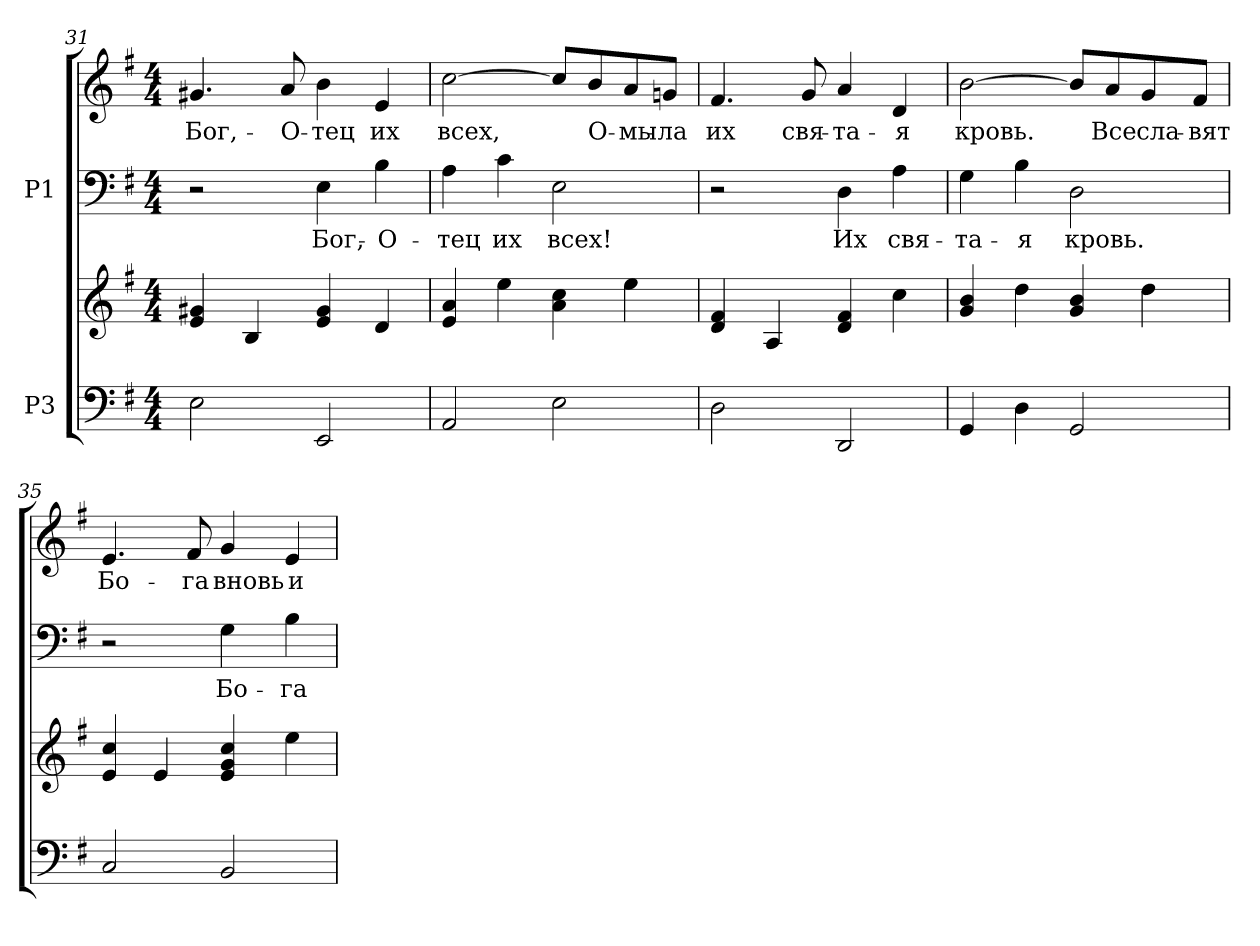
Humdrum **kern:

**kern	**kern	**kern	**text	**kern	**text
*part2	*part2	*part1	*part1	*part1	*part1
*staff4	*staff3	*staff2	*staff2	*staff1	*staff1
*I"P3	*	*I"P1	*	*	*
!!LO:PB:g=z
*clefF4	*clefG2	*clefF4	*	*clefG2	*
*k[f#]	*k[f#]	*k[f#]	*	*k[f#]	*
*e:	*e:	*e:	*	*e:	*
*M4/4	*M4/4	*M4/4	*	*M4/4	*
=31	=31	=31	=31	=31	=31
!	!	!	!	!	!LO:LY:b:color=#000000
2Ei\	4ei/ 4g#Xi	2r	.	4.g#Xi/	Бог,-
.	4Bi/	.	.	.	.
!	!	!	!	!	!LO:LY:b:color=#000000
.	.	.	.	8ai/	-О-
!	!	!	!LO:LY:a:color=#000000	!	!
!	!	!	!	!	!LO:LY:b:color=#000000
2EEi/	4ei/ 4g#i	4Ei\	Бог,-	4bi\	-тец
!	!	!	!LO:LY:a:color=#000000	!	!
!	!	!	!	!	!LO:LY:b:color=#000000
.	4di/	4Bi\	-О-	4ei/	их
=32	=32	=32	=32	=32	=32
!	!	!	!LO:LY:a:color=#000000	!	!
!	!	!	!	!	!LO:LY:b:color=#000000
2AAi/	4ei/ 4ai	4Ai\	-тец	[>2cci\	всех,
!	!	!	!LO:LY:a:color=#000000	!	!
.	4eei\	4ci\	их	.	.
!	!	!	!LO:LY:a:color=#000000	!	!
2Ei\	4ai\ 4cci	2Ei\	всех!	8cci/L]	.
!	!	!	!	!	!LO:LY:b:color=#000000
.	.	.	.	8bi/	О-
!	!	!	!	!	!LO:LY:b:color=#000000
.	4eei\	.	.	8ai/	-мы-
!	!	!	!	!	!LO:LY:b:color=#000000
.	.	.	.	8gni/J	-ла
=33	=33	=33	=33	=33	=33
!	!	!	!	!	!LO:LY:b:color=#000000
2Di\	4di/ 4f#i	2r	.	4.f#i/	их
.	4Ai/	.	.	.	.
!	!	!	!	!	!LO:LY:b:color=#000000
.	.	.	.	8gi/	свя-
!	!	!	!LO:LY:a:color=#000000	!	!
!	!	!	!	!	!LO:LY:b:color=#000000
2DDi/	4di/ 4f#i	4Di\	Их	4ai/	-та-
!	!	!	!LO:LY:a:color=#000000	!	!
!	!	!	!	!	!LO:LY:b:color=#000000
.	4cci\	4Ai\	свя-	4di/	-я
=34	=34	=34	=34	=34	=34
!	!	!	!LO:LY:a:color=#000000	!	!
!	!	!	!	!	!LO:LY:b:color=#000000
4GGi/	4gi/ 4bi	4Gi\	-та-	[>2bi\	кровь.
!	!	!	!LO:LY:a:color=#000000	!	!
4Di\	4ddi\	4Bi\	-я	.	.
!	!	!	!LO:LY:a:color=#000000	!	!
2GGi/	4gi/ 4bi	2Di\	кровь.	8bi/L]	.
!	!	!	!	!	!LO:LY:b:color=#000000
.	.	.	.	8ai/	Все
!	!	!	!	!	!LO:LY:b:color=#000000
.	4ddi\	.	.	8gi/	сла-
!	!	!	!	!	!LO:LY:b:color=#000000
.	.	.	.	8f#i/J	-вят
=35	=35	=35	=35	=35	=35
!	!	!	!	!	!LO:LY:b:color=#000000
2Ci/	4ei/ 4cci	2r	.	4.ei/	Бо-
.	4ei/	.	.	.	.
!	!	!	!	!	!LO:LY:b:color=#000000
.	.	.	.	8f#i/	-га
!	!	!	!LO:LY:a:color=#000000	!	!
!	!	!	!	!	!LO:LY:b:color=#000000
2BBi/	4ei/ 4gi 4cci	4Gi\	Бо-	4gi/	вновь
!	!	!	!LO:LY:a:color=#000000	!	!
!	!	!	!	!	!LO:LY:b:color=#000000
.	4eei\	4Bi\	-га	4ei/	и
=	=	=	=	=	=
*-	*-	*-	*-	*-	*-
